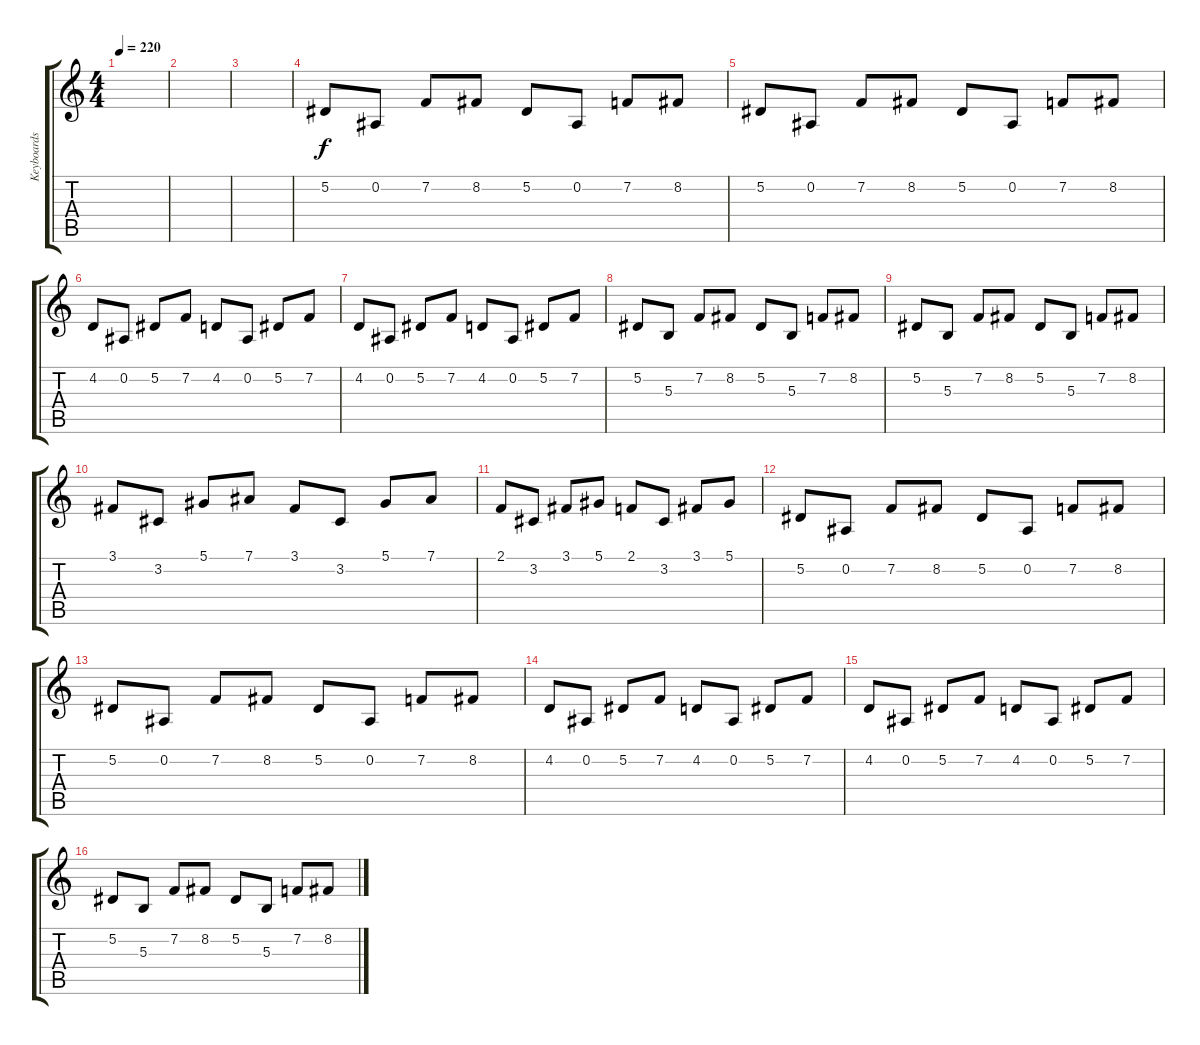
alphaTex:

\track ("Keyboards 1" "Keyboards ") {instrument stringensemble1}
\staff {score tabs}
\tuning (Eb4 Bb3 Gb3 Db3 Ab2 Eb2) {hide}
\ts (4 4)
\tempo 220
\clef g2
\ks c
|
|
|
5.2.8 0.2.8 7.2.8 8.2.8 5.2.8 0.2.8 7.2.8 8.2.8 |
5.2.8 0.2.8 7.2.8 8.2.8 5.2.8 0.2.8 7.2.8 8.2.8 |
4.2.8 0.2.8 5.2.8 7.2.8 4.2.8 0.2.8 5.2.8 7.2.8 |
4.2.8 0.2.8 5.2.8 7.2.8 4.2.8 0.2.8 5.2.8 7.2.8 |
5.2.8 5.3.8 7.2.8 8.2.8 5.2.8 5.3.8 7.2.8 8.2.8 |
5.2.8 5.3.8 7.2.8 8.2.8 5.2.8 5.3.8 7.2.8 8.2.8 |
3.1.8 3.2.8 5.1.8 7.1.8 3.1.8 3.2.8 5.1.8 7.1.8 |
2.1.8 3.2.8 3.1.8 5.1.8 2.1.8 3.2.8 3.1.8 5.1.8 |
5.2.8 0.2.8 7.2.8 8.2.8 5.2.8 0.2.8 7.2.8 8.2.8 |
5.2.8 0.2.8 7.2.8 8.2.8 5.2.8 0.2.8 7.2.8 8.2.8 |
4.2.8 0.2.8 5.2.8 7.2.8 4.2.8 0.2.8 5.2.8 7.2.8 |
4.2.8 0.2.8 5.2.8 7.2.8 4.2.8 0.2.8 5.2.8 7.2.8 |
5.2.8 5.3.8 7.2.8 8.2.8 5.2.8 5.3.8 7.2.8 8.2.8
